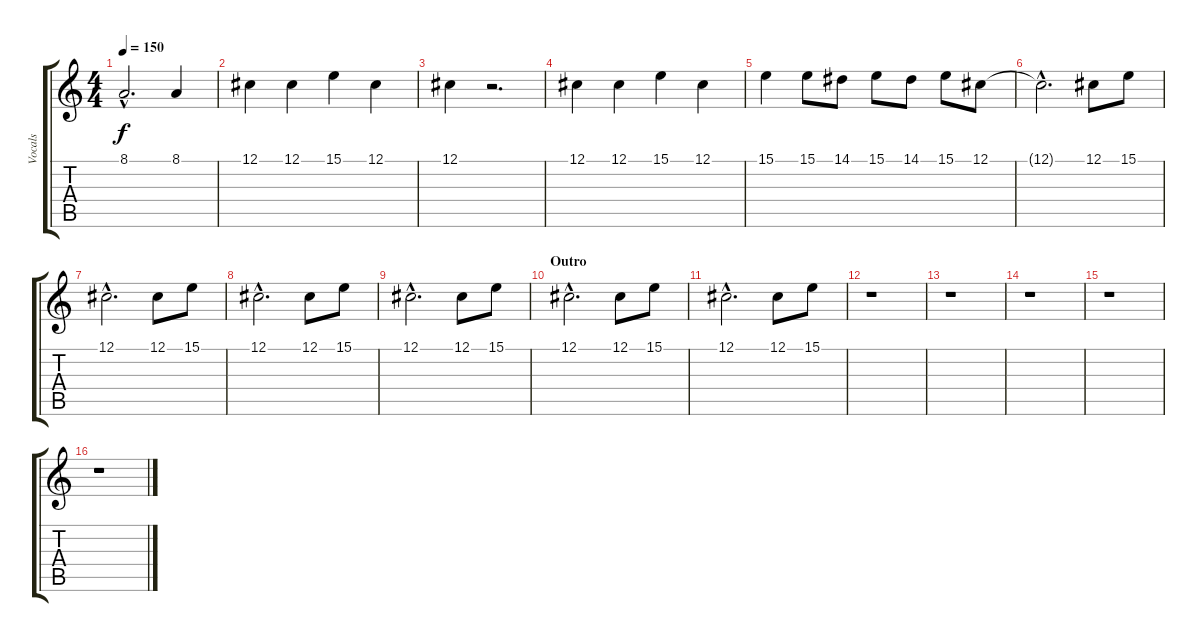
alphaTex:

\track ("Vocals" "Vocals") {instrument lead1square}
\staff {score tabs}
\tuning (Db4 Ab3 E3 B2 Gb2 Db2) {hide}
\ts (4 4)
\tempo 150
\clef g2
\ks c
8.1{hac}.2{d dy f} 8.1.4 |
12.1.4 12.1.4 15.1.4 12.1.4 |
12.1.4 r.2{d} |
12.1.4 12.1.4 15.1.4 12.1.4 |
15.1.4 15.1.8 14.1.8 15.1.8 14.1.8 15.1.8 12.1.8 |
12.1{hac t}.2{d} 12.1.8 15.1.8 |
12.1{hac}.2{d} 12.1.8 15.1.8 |
12.1{hac}.2{d volume 0} 12.1.8 15.1.8 |
12.1{hac}.2{d} 12.1.8 15.1.8 |
\section ("" "Outro")
12.1{hac}.2{d} 12.1.8 15.1.8 |
12.1{hac}.2{d} 12.1.8 15.1.8 |
r.1 |
r.1 |
r.1 |
r.1 |
r.1
